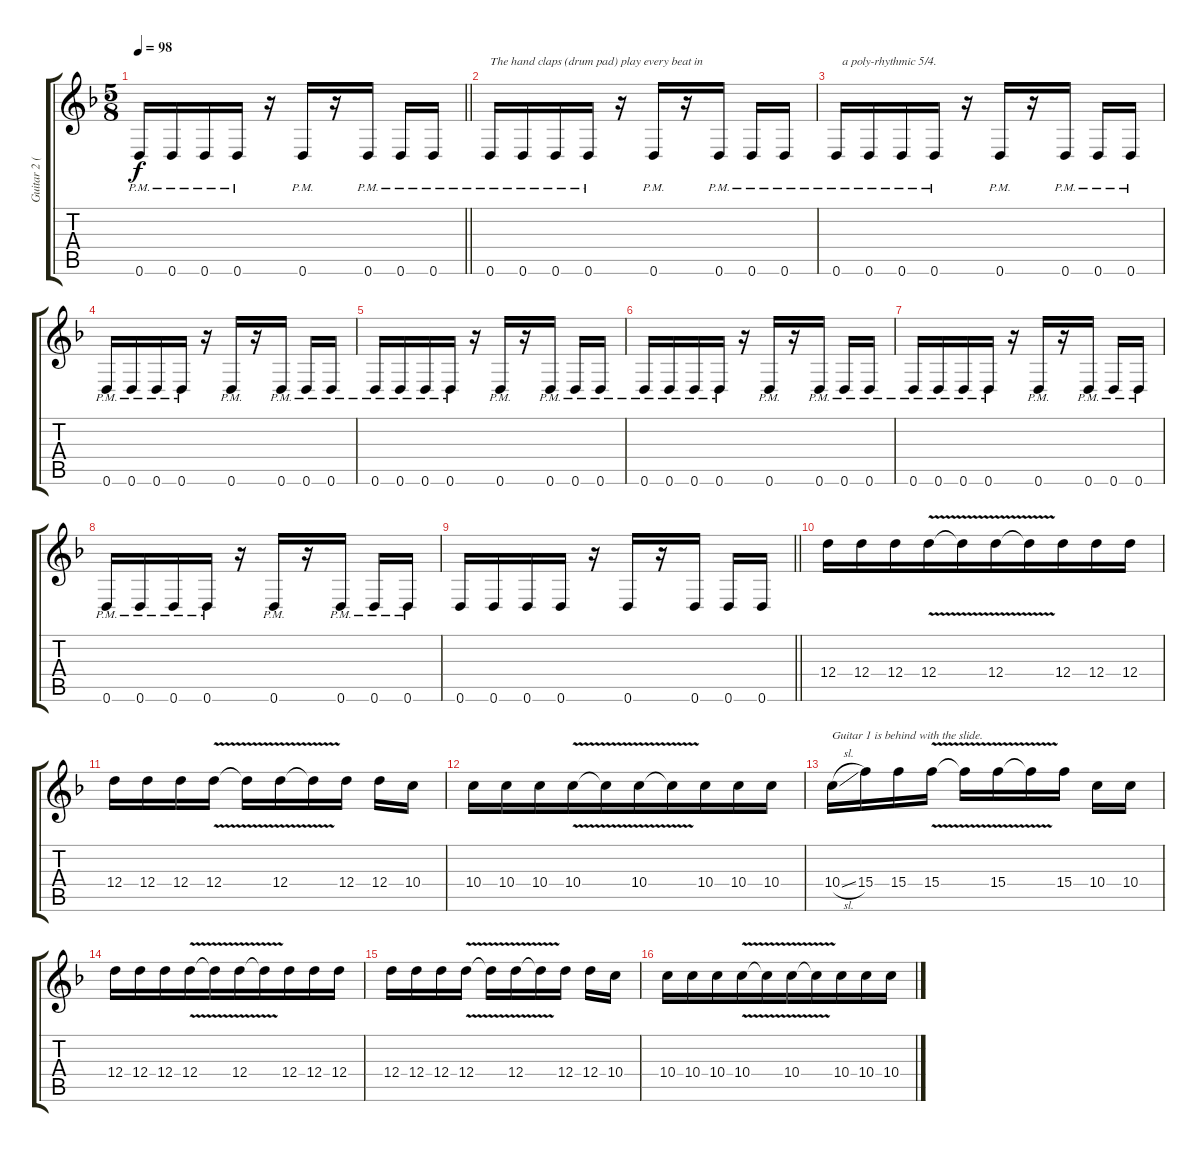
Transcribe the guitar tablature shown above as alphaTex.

\track ("Guitar 2 (right)" "Guitar 2 (") {instrument distortionguitar}
\staff {score tabs}
\tuning (E4 B3 G3 D3 A2 D2) {hide}
\ts (5 8)
\tempo 98
\clef g2
\barLineRight lightlight
\ks dminor
0.6{pm}.16{dy f} 0.6{pm}.16{beam merge} 0.6{pm}.16 0.6{pm}.16{beam split} r.16 0.6{pm}.16{beam merge} r.16 0.6{pm}.16{beam split} 0.6{pm}.16 0.6{pm}.16 |
0.6{pm}.16{txt "The hand claps (drum pad) play every beat in"} 0.6{pm}.16{beam merge} 0.6{pm}.16 0.6{pm}.16{beam split} r.16 0.6{pm}.16{beam merge} r.16 0.6{pm}.16{beam split} 0.6{pm}.16 0.6{pm}.16 |
0.6{pm}.16{txt "  a poly-rhythmic 5/4."} 0.6{pm}.16{beam merge} 0.6{pm}.16 0.6{pm}.16{beam split} r.16 0.6{pm}.16{beam merge} r.16 0.6{pm}.16{beam split} 0.6{pm}.16 0.6{pm}.16 |
0.6{pm}.16 0.6{pm}.16{beam merge} 0.6{pm}.16 0.6{pm}.16{beam split} r.16 0.6{pm}.16{beam merge} r.16 0.6{pm}.16{beam split} 0.6{pm}.16 0.6{pm}.16 |
0.6{pm}.16 0.6{pm}.16{beam merge} 0.6{pm}.16 0.6{pm}.16{beam split} r.16 0.6{pm}.16{beam merge} r.16 0.6{pm}.16{beam split} 0.6{pm}.16 0.6{pm}.16 |
0.6{pm}.16 0.6{pm}.16{beam merge} 0.6{pm}.16 0.6{pm}.16{beam split} r.16 0.6{pm}.16{beam merge} r.16 0.6{pm}.16{beam split} 0.6{pm}.16 0.6{pm}.16 |
0.6{pm}.16 0.6{pm}.16{beam merge} 0.6{pm}.16 0.6{pm}.16{beam split} r.16 0.6{pm}.16{beam merge} r.16 0.6{pm}.16{beam split} 0.6{pm}.16 0.6{pm}.16 |
0.6{pm}.16 0.6{pm}.16{beam merge} 0.6{pm}.16 0.6{pm}.16{beam split} r.16 0.6{pm}.16{beam merge} r.16 0.6{pm}.16{beam split} 0.6{pm}.16 0.6{pm}.16 |
\barLineRight lightlight
0.6.16 0.6.16{beam merge} 0.6.16 0.6.16{beam split} r.16 0.6.16{beam merge} r.16 0.6.16{beam split} 0.6.16 0.6.16 |
12.4.16 12.4.16{beam merge} 12.4.16 12.4{v}.16 12.4{t}.16 12.4{v}.16{beam merge} 12.4{t}.16 12.4.16 12.4.16 12.4.16 |
12.4.16 12.4.16{beam merge} 12.4.16 12.4{v}.16{beam split} 12.4{t}.16 12.4{v}.16{beam merge} 12.4{t}.16 12.4.16{beam split} 12.4.16 10.4.16 |
10.4.16 10.4.16{beam merge} 10.4.16 10.4{v}.16 10.4{t}.16 10.4{v}.16{beam merge} 10.4{t}.16 10.4.16 10.4.16 10.4.16 |
10.4{sl}.16{txt "Guitar 1 is behind with the slide."} 15.4.16{beam merge} 15.4.16 15.4{v}.16{beam split} 15.4{t}.16 15.4{v}.16{beam merge} 15.4{t}.16 15.4.16{beam split} 10.4.16 10.4.16 |
12.4.16 12.4.16{beam merge} 12.4.16 12.4{v}.16 12.4{t}.16 12.4{v}.16{beam merge} 12.4{t}.16 12.4.16 12.4.16 12.4.16 |
12.4.16 12.4.16{beam merge} 12.4.16 12.4{v}.16{beam split} 12.4{t}.16 12.4{v}.16{beam merge} 12.4{t}.16 12.4.16{beam split} 12.4.16 10.4.16 |
10.4.16 10.4.16{beam merge} 10.4.16 10.4{v}.16 10.4{t}.16 10.4{v}.16{beam merge} 10.4{t}.16 10.4.16 10.4.16 10.4.16
